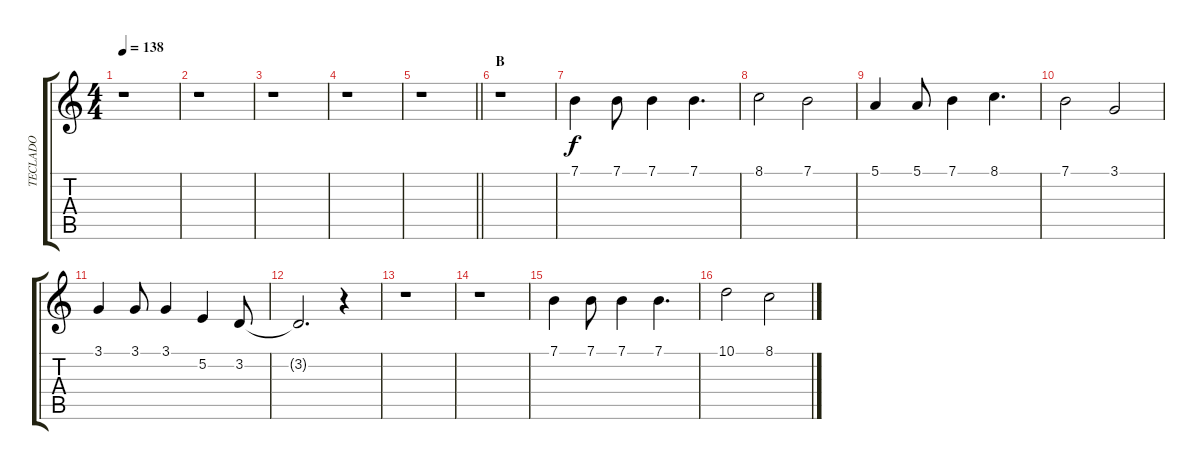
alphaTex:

\track ("TECLADO" "TECLADO") {instrument choiraahs}
\staff {score tabs}
\tuning (E4 B3 G3 D3 A2 E2) {hide}
\ts (4 4)
\tempo 138
\clef g2
\ks c
r.1{dy f} |
r.1 |
r.1 |
r.1 |
\barLineRight lightlight
r.1 |
\section ("" "B")
r.1 |
7.1.4 7.1.8 7.1.4 7.1.4{d} |
8.1.2 7.1.2 |
5.1.4 5.1.8 7.1.4 8.1.4{d} |
7.1.2 3.1.2 |
3.1.4 3.1.8 3.1.4 5.2.4 3.2.8 |
3.2{t}.2{d} r.4 |
r.1 |
r.1 |
7.1.4 7.1.8 7.1.4 7.1.4{d} |
10.1.2 8.1.2
